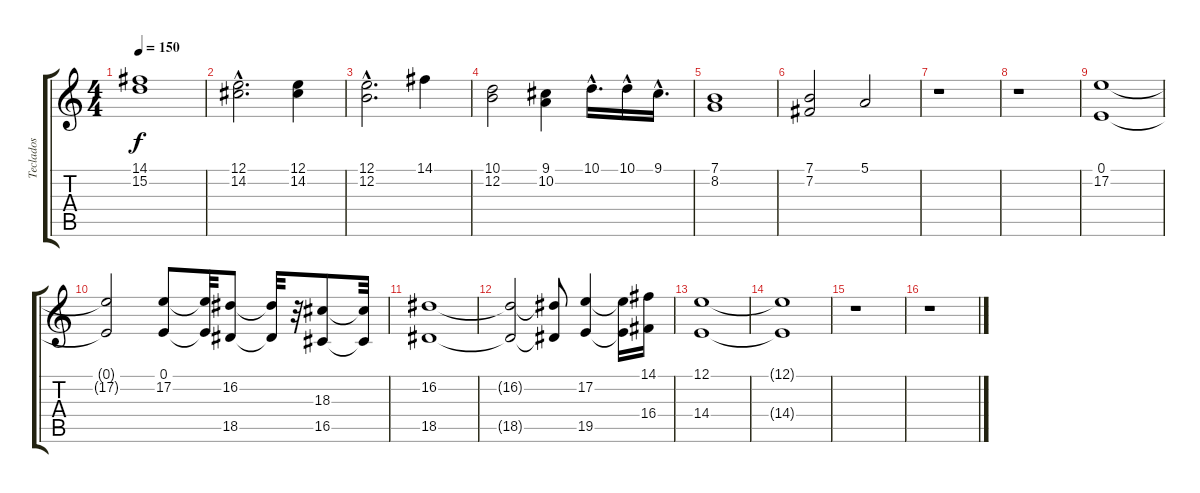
\track ("Teclados" "Teclados") {instrument stringensemble1}
\staff {score tabs}
\tuning (E4 B3 G3 D3 A2 E2) {hide}
\ts (4 4)
\tempo 150
\clef g2
\ks c
(14.1 15.2).1{dy f} |
(12.1{hac} 14.2{hac}).2{d} (12.1 14.2).4 |
(12.1{hac} 12.2).2{d} 14.1.4 |
(10.1 12.2).2 (9.1 10.2).4 10.1{hac}.16{d} 10.1{hac}.16 9.1{hac}.16{d} |
(7.1 8.2).1 |
(7.1 7.2).2 5.1.2 |
r.1 |
r.1 |
(0.1 17.2).1{instrument flute} |
(0.1{t} 17.2{t}).2 (0.1 17.2).8 (0.1{t} 17.2{t}).32 (16.2 18.5).8 (16.2{t} 18.5{t}).32 r.32 (18.3 16.5).8 (18.3{t} 16.5{t}).32 |
(16.2 18.5).1 |
(16.2{t} 18.5{t}).2 (16.2{t} 18.5{t}).8 (17.2 19.5).4 (17.2{t} 19.5{t}).16 (14.1 16.4).16 |
(12.1 14.4).1 |
(12.1{t} 14.4{t}).1 |
r.1 |
r.1
